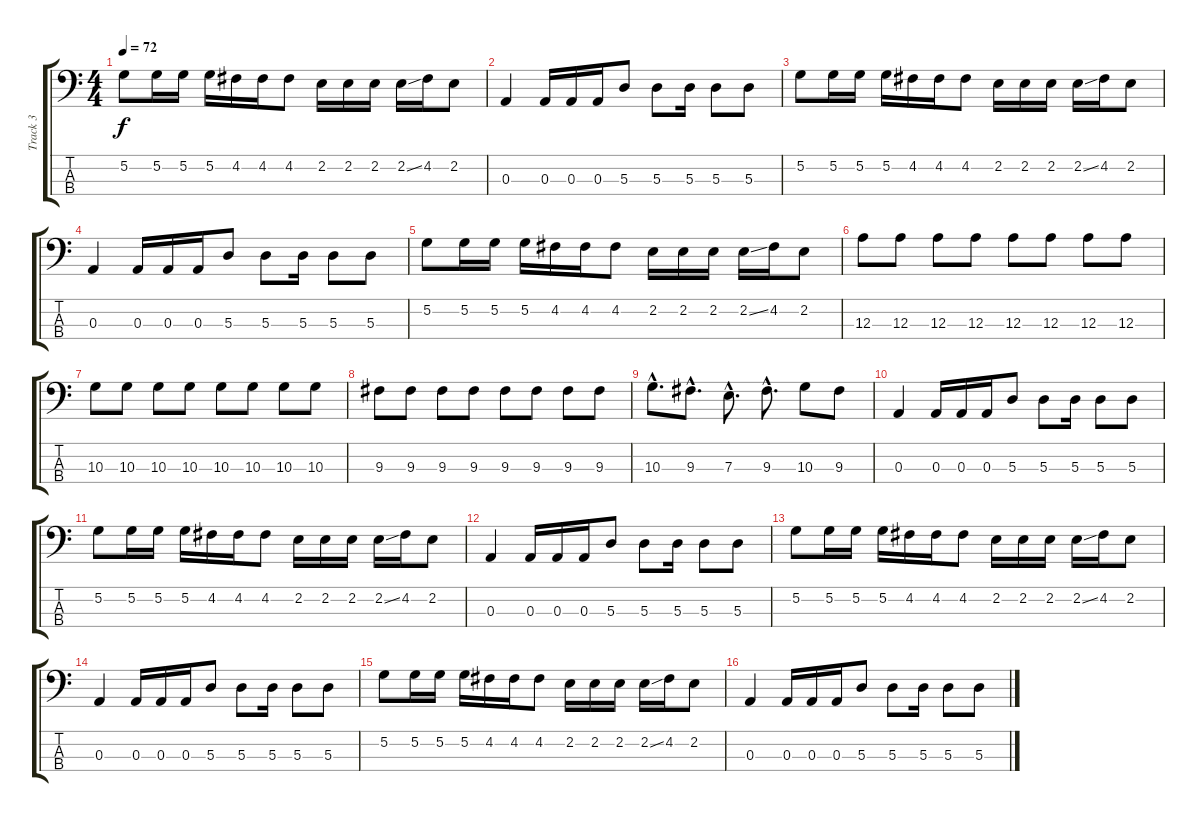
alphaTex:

\track ("Track 3" "Track 3") {instrument electricbassfinger}
\staff {score tabs}
\tuning (G2 D2 A1 E1) {hide}
\ts (4 4)
\tempo 72
\clef f4
\ks c
5.2.8{dy f} 5.2.16 5.2.16 5.2.16 4.2.16 4.2.16 4.2.8 2.2.16 2.2.16 2.2.16 2.2{ss}.16 4.2.16 2.2.8 |
0.3.4 0.3.16 0.3.16 0.3.16 5.3.8 5.3.8 5.3.16 5.3.8 5.3.8 |
5.2.8 5.2.16 5.2.16 5.2.16 4.2.16 4.2.16 4.2.8 2.2.16 2.2.16 2.2.16 2.2{ss}.16 4.2.16 2.2.8 |
0.3.4 0.3.16 0.3.16 0.3.16 5.3.8 5.3.8 5.3.16 5.3.8 5.3.8 |
5.2.8 5.2.16 5.2.16 5.2.16 4.2.16 4.2.16 4.2.8 2.2.16 2.2.16 2.2.16 2.2{ss}.16 4.2.16 2.2.8 |
12.3.8 12.3.8 12.3.8 12.3.8 12.3.8 12.3.8 12.3.8 12.3.8 |
10.3.8 10.3.8 10.3.8 10.3.8 10.3.8 10.3.8 10.3.8 10.3.8 |
9.3.8 9.3.8 9.3.8 9.3.8 9.3.8 9.3.8 9.3.8 9.3.8 |
10.3{hac}.8{d} 9.3{hac}.8{d} 7.3{hac}.8{d} 9.3{hac}.8{d} 10.3.8 9.3.8 |
0.3.4 0.3.16 0.3.16 0.3.16 5.3.8 5.3.8 5.3.16 5.3.8 5.3.8 |
5.2.8 5.2.16 5.2.16 5.2.16 4.2.16 4.2.16 4.2.8 2.2.16 2.2.16 2.2.16 2.2{ss}.16 4.2.16 2.2.8 |
0.3.4 0.3.16 0.3.16 0.3.16 5.3.8 5.3.8 5.3.16 5.3.8 5.3.8 |
5.2.8 5.2.16 5.2.16 5.2.16 4.2.16 4.2.16 4.2.8 2.2.16 2.2.16 2.2.16 2.2{ss}.16 4.2.16 2.2.8 |
0.3.4 0.3.16 0.3.16 0.3.16 5.3.8 5.3.8 5.3.16 5.3.8 5.3.8 |
5.2.8 5.2.16 5.2.16 5.2.16 4.2.16 4.2.16 4.2.8 2.2.16 2.2.16 2.2.16 2.2{ss}.16 4.2.16 2.2.8 |
0.3.4 0.3.16 0.3.16 0.3.16 5.3.8 5.3.8 5.3.16 5.3.8 5.3.8
